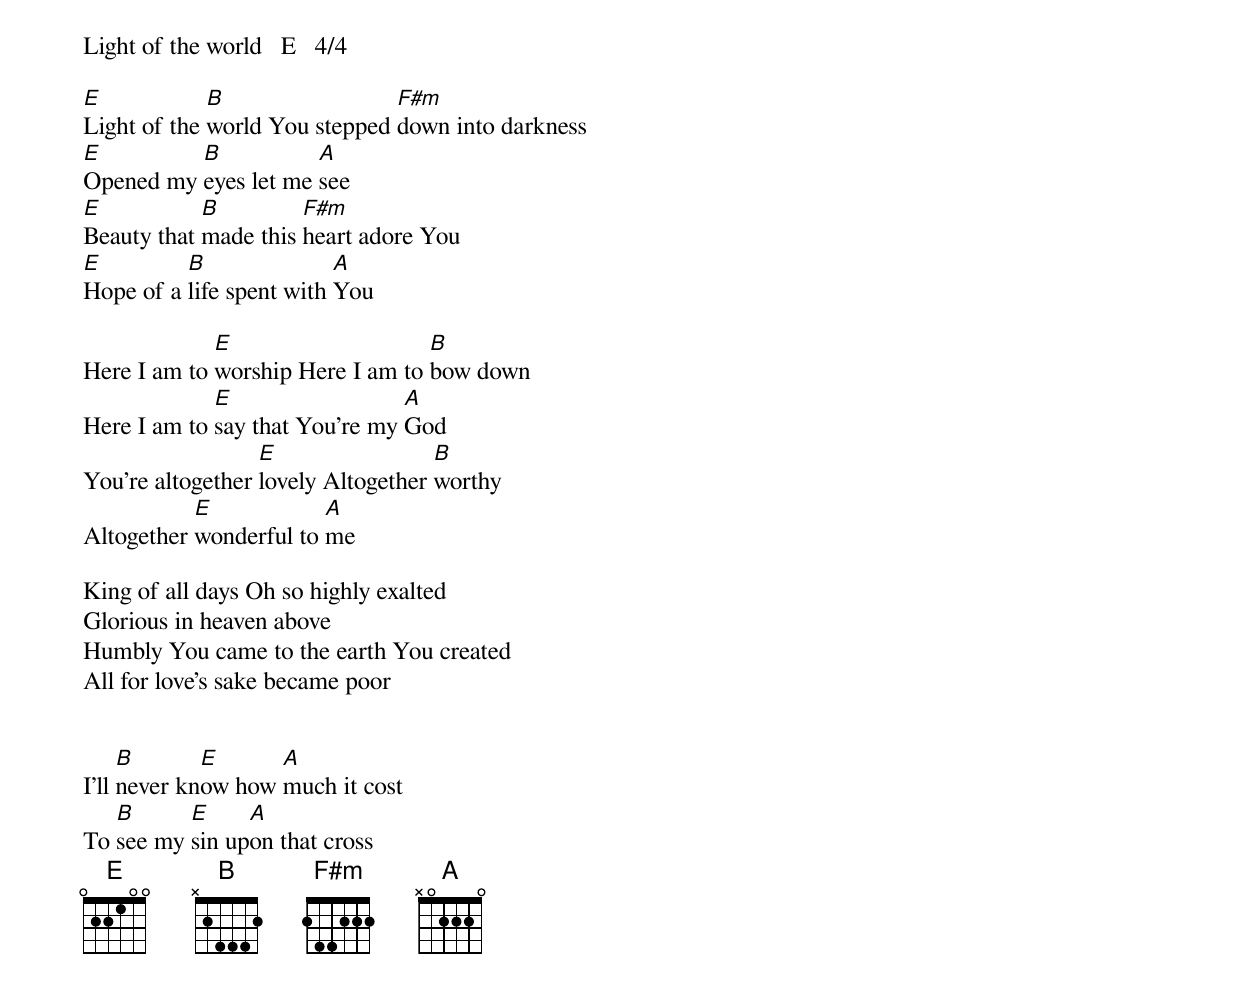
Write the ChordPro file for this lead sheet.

Light of the world   E   4/4

[E]Light of the [B]world You stepped [F#m]down into darkness
[E]Opened my [B]eyes let me [A]see
[E]Beauty that [B]made this [F#m]heart adore You
[E]Hope of a [B]life spent with [A]You

Here I am to [E]worship Here I am to [B]bow down
Here I am to [E]say that You're my [A]God
You're altogether [E]lovely Altogether [B]worthy
Altogether [E]wonderful to [A]me

King of all days Oh so highly exalted
Glorious in heaven above
Humbly You came to the earth You created
All for love's sake became poor


I'll [B]never kn[E]ow how [A]much it cost
To [B]see my [E]sin up[A]on that cross
